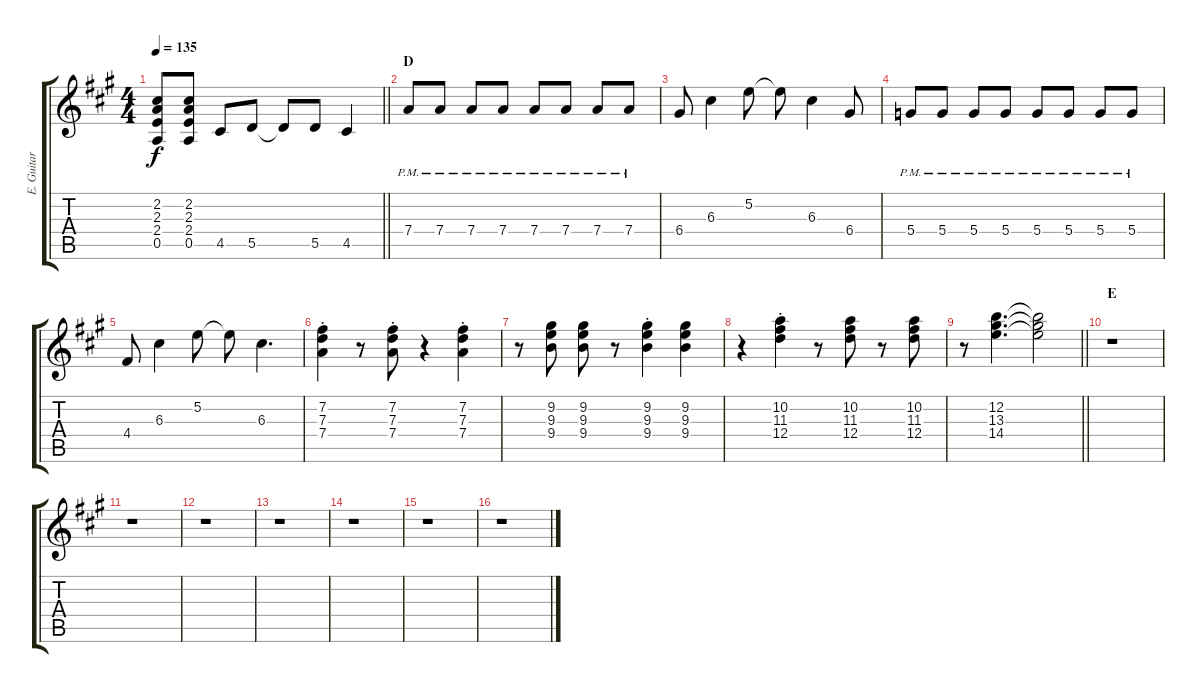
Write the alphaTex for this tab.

\track ("E. Guitar II" "E. Guitar ") {instrument overdrivenguitar}
\staff {score tabs}
\tuning (E4 B3 G3 D3 A2 E2) {hide}
\ts (4 4)
\tempo 135
\clef g2
\barLineRight lightlight
\ks a
(2.2{t} 2.3{t} 2.4{t} 0.5{t}).8{dy f} (2.2 2.3 2.4 0.5).8 4.5.8 5.5.8 5.5{t}.8 5.5.8 4.5.4 |
\section ("" "D")
7.4{pm}.8 7.4{pm}.8 7.4{pm}.8 7.4{pm}.8 7.4{pm}.8 7.4{pm}.8 7.4{pm}.8 7.4{pm}.8 |
6.4.8 6.3.4 5.2.8 5.2{t}.8 6.3.4 6.4.8 |
5.4{pm}.8 5.4{pm}.8 5.4{pm}.8 5.4{pm}.8 5.4{pm}.8 5.4{pm}.8 5.4{pm}.8 5.4{pm}.8 |
4.4.8 6.3.4 5.2.8 5.2{t}.8 6.3.4{d} |
(7.2{st} 7.3{st} 7.4{st}).4 r.8 (7.2{st} 7.3{st} 7.4{st}).8 r.4 (7.2{st} 7.3{st} 7.4{st}).4 |
r.8 (9.2 9.3 9.4).8 (9.2 9.3 9.4).8 r.8 (9.2{st} 9.3{st} 9.4{st}).4 (9.2 9.3 9.4).4 |
r.4 (10.2{st} 11.3{st} 12.4{st}).4 r.8 (10.2 11.3 12.4).8 r.8 (10.2 11.3 12.4).8 |
\barLineRight lightlight
r.8 (12.2 13.3 14.4).4{d} (12.2{t} 13.3{t} 14.4{t}).2 |
\section ("" "E")
r.1 |
r.1 |
r.1 |
r.1 |
r.1 |
r.1 |
r.1
